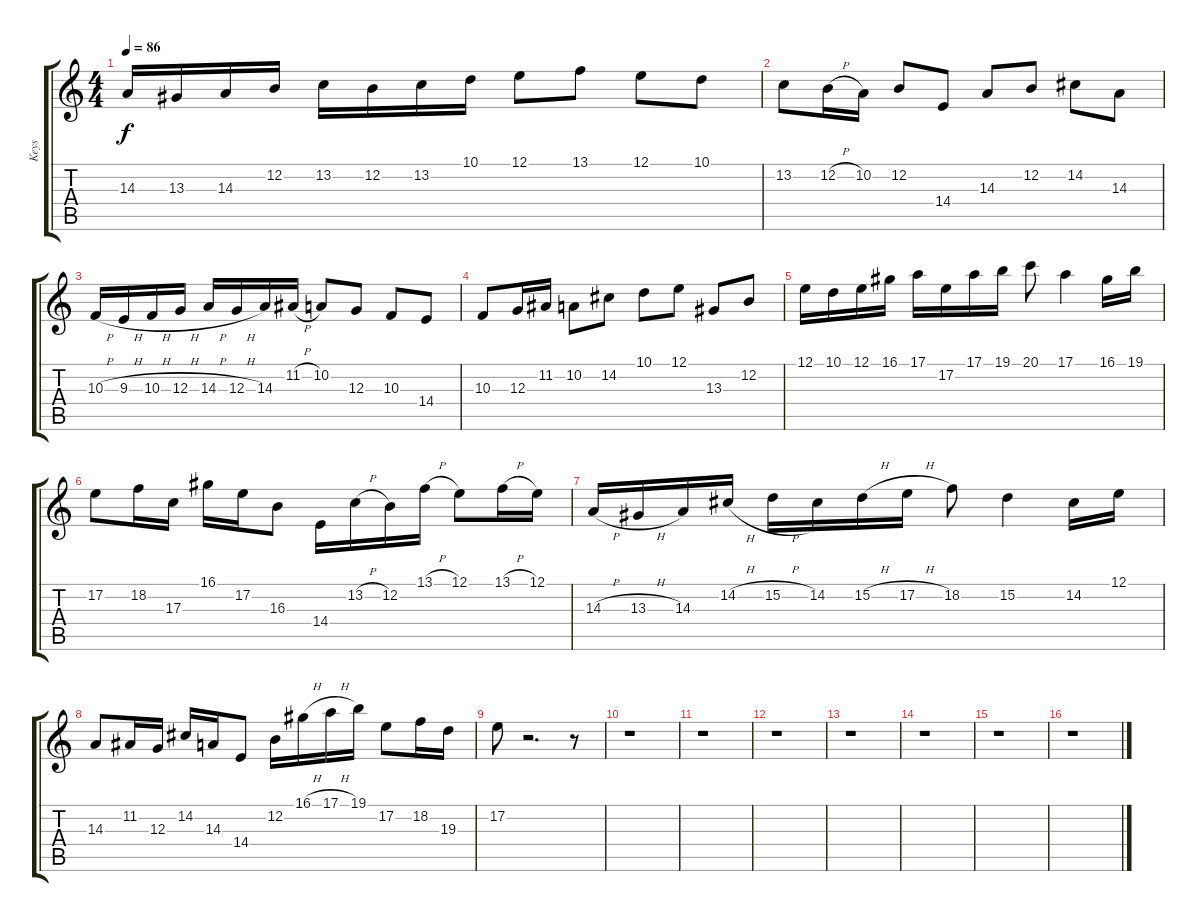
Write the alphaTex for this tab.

\track ("Keys" "Keys") {instrument drawbarorgan}
\staff {score tabs}
\tuning (E4 B3 G3 D3 A2 E2) {hide}
\ts (4 4)
\tempo 86
\clef g2
\ks c
14.3.16{dy f volume 11 balance 2 instrument drawbarorgan} 13.3.16 14.3.16 12.2.16 13.2.16 12.2.16 13.2.16 10.1.16 12.1.8 13.1.8 12.1.8 10.1.8 |
13.2.8 12.2{h}.16 10.2.16 12.2.8 14.4.8 14.3.8 12.2.8 14.2.8 14.3.8 |
10.3{h}.16 9.3{h}.16 10.3{h}.16 12.3{h}.16 14.3{h}.16 12.3{h}.16 14.3.16 11.2{h}.16 10.2.8 12.3.8 10.3.8 14.4.8 |
10.3.8 12.3.16 11.2.16 10.2.8 14.2.8 10.1.8 12.1.8 13.3.8 12.2.8 |
12.1.16 10.1.16 12.1.16 16.1.16 17.1.16 17.2.16 17.1.16 19.1.16 20.1.8 17.1.4 16.1.16 19.1.16 |
17.2.8 18.2.16 17.3.16 16.1.16 17.2.16 16.3.8 14.4.16 13.2{h}.16 12.2.16 13.1{h}.16 12.1.8 13.1{h}.16 12.1.16 |
14.3{h}.16 13.3{h}.16 14.3.16 14.2{h}.16 15.2{h}.16 14.2.16 15.2{h}.16 17.2{h}.16 18.2.8 15.2.4 14.2.16 12.1.16 |
14.3.8 11.2.16 12.3.16 14.2.16 14.3.16 14.4.8 12.2.16 16.1{h}.16 17.1{h}.16 19.1.16 17.2.8 18.2.16 19.3.16 |
17.2.8 r.2{d} r.8 |
r.1 |
r.1 |
r.1 |
r.1 |
r.1 |
r.1 |
r.1
